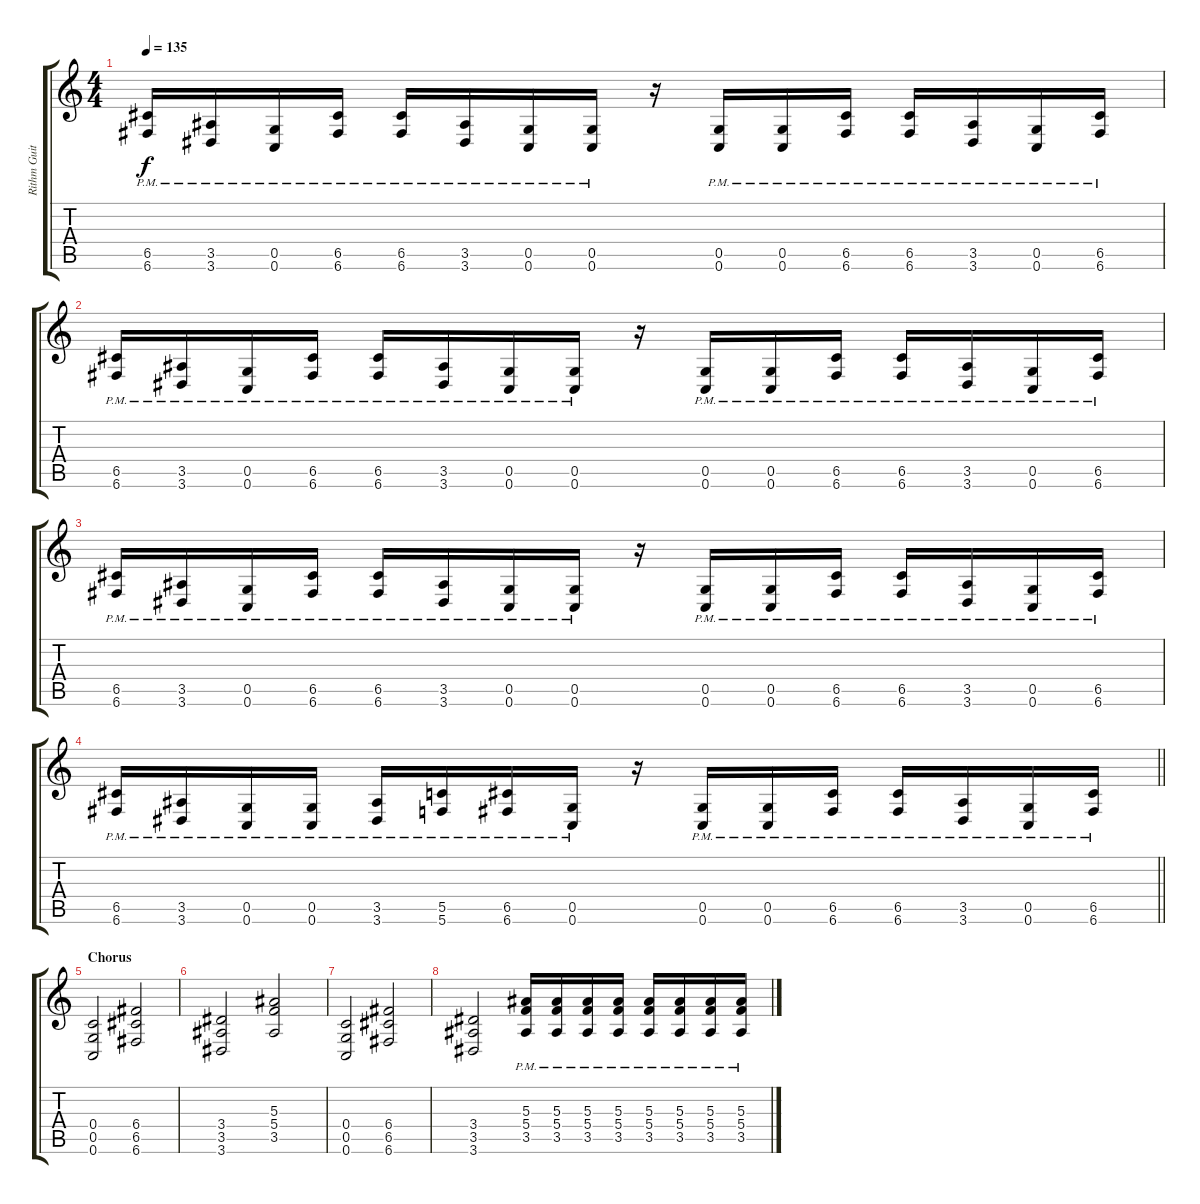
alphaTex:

\track ("Rithm Guitar" "Rithm Guit") {instrument distortionguitar}
\staff {score tabs}
\tuning (D4 A3 F3 C3 G2 C2) {hide}
\ts (4 4)
\tempo 135
\clef g2
\ks c
(6.5{pm} 6.6{pm}).16{dy f} (3.5{pm} 3.6{pm}).16 (0.5{pm} 0.6{pm}).16 (6.5{pm} 6.6{pm}).16 (6.5{pm} 6.6{pm}).16 (3.5{pm} 3.6{pm}).16 (0.5{pm} 0.6{pm}).16 (0.5{pm} 0.6{pm}).16 r.16 (0.5{pm} 0.6{pm}).16 (0.5{pm} 0.6{pm}).16 (6.5{pm} 6.6{pm}).16 (6.5{pm} 6.6{pm}).16 (3.5{pm} 3.6{pm}).16 (0.5{pm} 0.6{pm}).16 (6.5{pm} 6.6{pm}).16 |
(6.5{pm} 6.6{pm}).16 (3.5{pm} 3.6{pm}).16 (0.5{pm} 0.6{pm}).16 (6.5{pm} 6.6{pm}).16 (6.5{pm} 6.6{pm}).16 (3.5{pm} 3.6{pm}).16 (0.5{pm} 0.6{pm}).16 (0.5{pm} 0.6{pm}).16 r.16 (0.5{pm} 0.6{pm}).16 (0.5{pm} 0.6{pm}).16 (6.5{pm} 6.6{pm}).16 (6.5{pm} 6.6{pm}).16 (3.5{pm} 3.6{pm}).16 (0.5{pm} 0.6{pm}).16 (6.5{pm} 6.6{pm}).16 |
(6.5{pm} 6.6{pm}).16 (3.5{pm} 3.6{pm}).16 (0.5{pm} 0.6{pm}).16 (6.5{pm} 6.6{pm}).16 (6.5{pm} 6.6{pm}).16 (3.5{pm} 3.6{pm}).16 (0.5{pm} 0.6{pm}).16 (0.5{pm} 0.6{pm}).16 r.16 (0.5{pm} 0.6{pm}).16 (0.5{pm} 0.6{pm}).16 (6.5{pm} 6.6{pm}).16 (6.5{pm} 6.6{pm}).16 (3.5{pm} 3.6{pm}).16 (0.5{pm} 0.6{pm}).16 (6.5{pm} 6.6{pm}).16 |
\barLineRight lightlight
(6.5{pm} 6.6{pm}).16 (3.5{pm} 3.6{pm}).16 (0.5{pm} 0.6{pm}).16 (0.5{pm} 0.6{pm}).16 (3.5{pm} 3.6{pm}).16 (5.5{pm} 5.6{pm}).16 (6.5{pm} 6.6{pm}).16 (0.5{pm} 0.6{pm}).16 r.16 (0.5{pm} 0.6{pm}).16 (0.5{pm} 0.6{pm}).16 (6.5{pm} 6.6{pm}).16 (6.5{pm} 6.6{pm}).16 (3.5{pm} 3.6{pm}).16 (0.5{pm} 0.6{pm}).16 (6.5{pm} 6.6{pm}).16 |
\section ("" "Chorus")
(0.4 0.5 0.6).2 (6.4 6.5 6.6).2 |
(3.4 3.5 3.6).2 (5.3 5.4 3.5).2 |
(0.4 0.5 0.6).2 (6.4 6.5 6.6).2 |
(3.4 3.5 3.6).2 (5.3{pm} 5.4{pm} 3.5{pm}).16 (5.3{pm} 5.4{pm} 3.5{pm}).16 (5.3{pm} 5.4{pm} 3.5{pm}).16 (5.3{pm} 5.4{pm} 3.5{pm}).16 (5.3{pm} 5.4{pm} 3.5{pm}).16 (5.3{pm} 5.4{pm} 3.5{pm}).16 (5.3{pm} 5.4{pm} 3.5{pm}).16 (5.3{pm} 5.4{pm} 3.5{pm}).16
